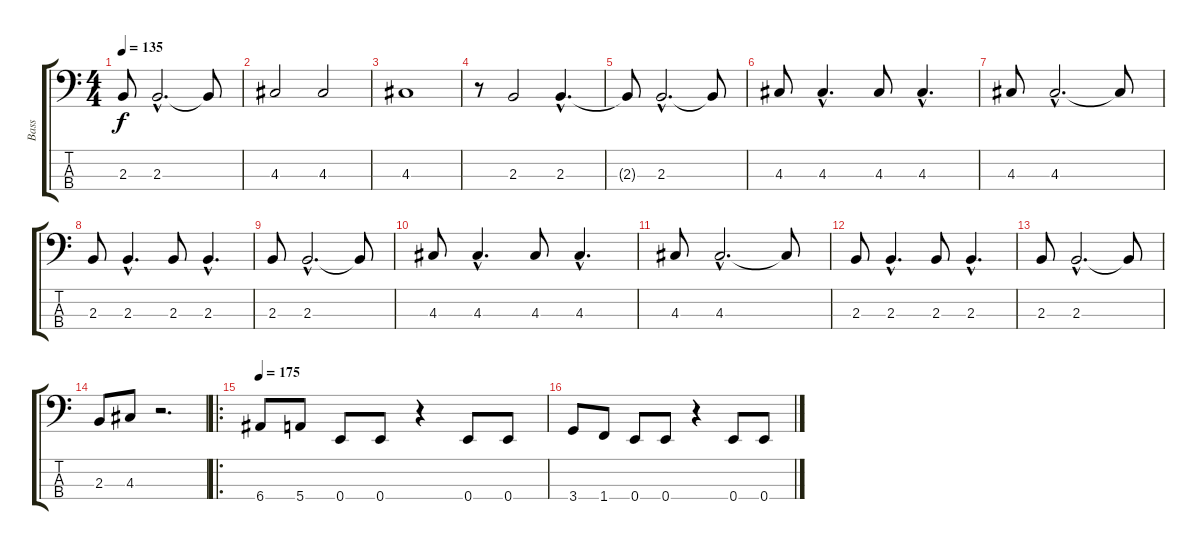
\track ("Bass" "Bass") {instrument electricbasspick}
\staff {score tabs}
\tuning (G2 D2 A1 E1) {hide}
\ts (4 4)
\tempo 135
\clef f4
\ks c
2.3{t}.8{dy f} 2.3{hac}.2{d} 2.3{t}.8 |
4.3.2 4.3.2 |
4.3.1 |
r.8 2.3.2 2.3{hac}.4{d} |
2.3{t}.8 2.3{hac}.2{d} 2.3{t}.8 |
4.3.8 4.3{hac}.4{d} 4.3.8 4.3{hac}.4{d} |
4.3.8 4.3{hac}.2{d} 4.3{t}.8 |
2.3.8 2.3{hac}.4{d} 2.3.8 2.3{hac}.4{d} |
2.3.8 2.3{hac}.2{d} 2.3{t}.8 |
4.3.8 4.3{hac}.4{d} 4.3.8 4.3{hac}.4{d} |
4.3.8 4.3{hac}.2{d} 4.3{t}.8 |
2.3.8 2.3{hac}.4{d} 2.3.8 2.3{hac}.4{d} |
2.3.8 2.3{hac}.2{d} 2.3{t}.8 |
2.3.8 4.3.8 r.2{d} |
\ro
\tempo 175
6.4.8 5.4.8 0.4.8 0.4.8 r.4 0.4.8 0.4.8 |
3.4.8 1.4.8 0.4.8 0.4.8 r.4 0.4.8 0.4.8
